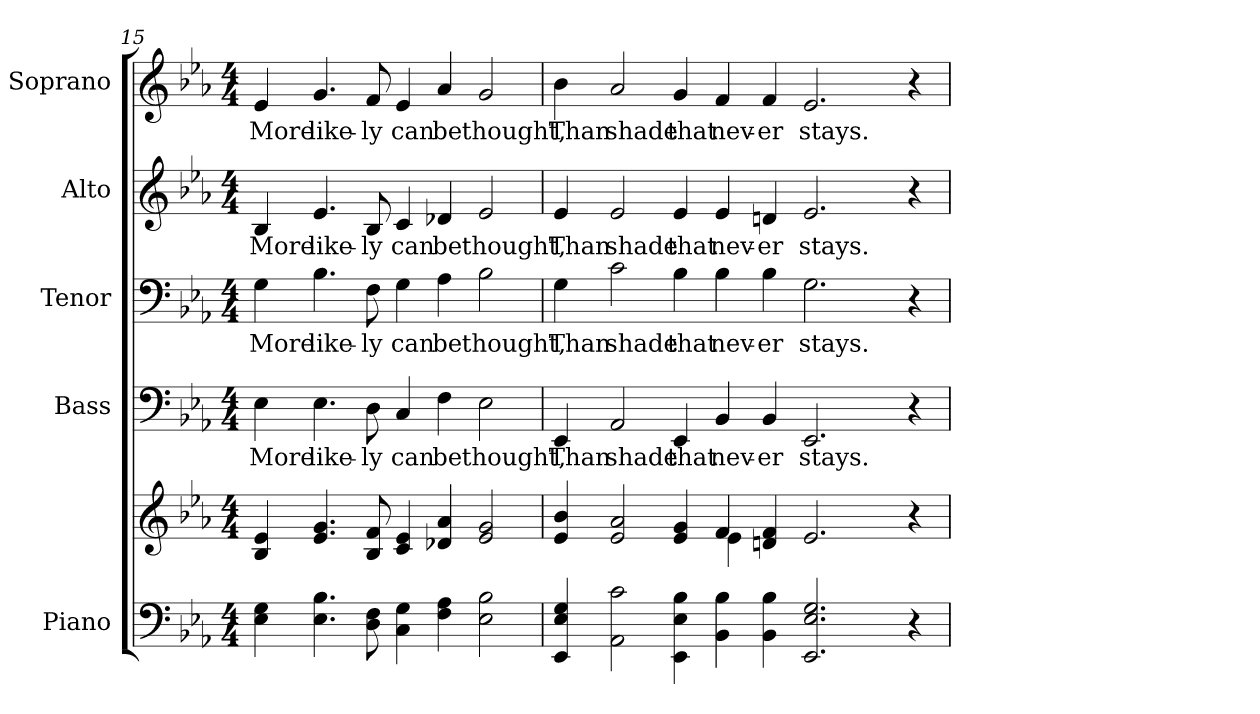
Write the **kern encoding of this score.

**kern	**kern	**kern	**text	**kern	**text	**kern	**text	**kern	**text
*part5	*part5	*part4	*part4	*part3	*part3	*part2	*part2	*part1	*part1
*staff6	*staff5	*staff4	*staff4	*staff3	*staff3	*staff2	*staff2	*staff1	*staff1
*I"Piano	*	*I"Bass	*	*I"Tenor	*	*I"Alto	*	*I"Soprano	*
*I'Pno.	*	*I'B.	*	*I'T.	*	*I'A.	*	*I'S.	*
!!LO:PB:g=z
*clefF4	*clefG2	*clefF4	*	*clefF4	*	*clefG2	*	*clefG2	*
*k[b-e-a-]	*k[b-e-a-]	*k[b-e-a-]	*	*k[b-e-a-]	*	*k[b-e-a-]	*	*k[b-e-a-]	*
*E-:	*E-:	*E-:	*	*E-:	*	*E-:	*	*E-:	*
*M4/4	*M4/4	*M4/4	*	*M4/4	*	*M4/4	*	*M4/4	*
=15	=15	=15	=15	=15	=15	=15	=15	=15	=15
!	!	!	!LO:LY:b:color=#000000	!	!	!	!	!	!
!	!	!	!	!	!LO:LY:b:color=#000000	!	!	!	!
!	!	!	!	!	!	!	!LO:LY:b:color=#000000	!	!
!	!	!	!	!	!	!	!	!	!LO:LY:b:color=#000000
4E-i\ 4Gi	4B-i/ 4e-i	4E-i\	More	4Gi\	More	4B-i/	More	4e-i/	More
!	!	!	!LO:LY:b:color=#000000	!	!	!	!	!	!
!	!	!	!	!	!LO:LY:b:color=#000000	!	!	!	!
!	!	!	!	!	!	!	!LO:LY:b:color=#000000	!	!
!	!	!	!	!	!	!	!	!	!LO:LY:b:color=#000000
4.E-i\ 4.B-i	4.e-i/ 4.gi	4.E-i\	like-	4.B-i\	like-	4.e-i/	like-	4.gi/	like-
!	!	!	!LO:LY:b:color=#000000	!	!	!	!	!	!
!	!	!	!	!	!LO:LY:b:color=#000000	!	!	!	!
!	!	!	!	!	!	!	!LO:LY:b:color=#000000	!	!
!	!	!	!	!	!	!	!	!	!LO:LY:b:color=#000000
8Di\ 8Fi	8B-i/ 8fi	8Di\	-ly	8Fi\	-ly	8B-i/	-ly	8fi/	-ly
!	!	!	!LO:LY:b:color=#000000	!	!	!	!	!	!
!	!	!	!	!	!LO:LY:b:color=#000000	!	!	!	!
!	!	!	!	!	!	!	!LO:LY:b:color=#000000	!	!
!	!	!	!	!	!	!	!	!	!LO:LY:b:color=#000000
4Ci\ 4Gi	4ci/ 4e-i	4Ci/	can	4Gi\	can	4ci/	can	4e-i/	can
!	!	!	!LO:LY:b:color=#000000	!	!	!	!	!	!
!	!	!	!	!	!LO:LY:b:color=#000000	!	!	!	!
!	!	!	!	!	!	!	!LO:LY:b:color=#000000	!	!
!	!	!	!	!	!	!	!	!	!LO:LY:b:color=#000000
4Fi\ 4A-i	4d-Xi/ 4a-i	4Fi\	be	4A-i\	be	4d-Xi/	be	4a-i/	be
!	!	!	!LO:LY:b:color=#000000	!	!	!	!	!	!
!	!	!	!	!	!LO:LY:b:color=#000000	!	!	!	!
!	!	!	!	!	!	!	!LO:LY:b:color=#000000	!	!
!	!	!	!	!	!	!	!	!	!LO:LY:b:color=#000000
2E-i\ 2B-i	2e-i/ 2gi	2E-i\	thought,	2B-i\	thought,	2e-i/	thought,	2gi/	thought,
!!LO:PB:g=z
=16	=16	=16	=16	=16	=16	=16	=16	=16	=16
*	*^	*	*	*	*	*	*	*	*
!	!	!	!	!LO:LY:b:color=#000000	!	!	!	!	!	!
!	!	!	!	!	!	!LO:LY:b:color=#000000	!	!	!	!
!	!	!	!	!	!	!	!	!LO:LY:b:color=#000000	!	!
!	!	!	!	!	!	!	!	!	!	!LO:LY:b:color=#000000
4EE-i/ 4E-i 4Gi	4e-i/ 4b-i	4ryy	4EE-i/	Than	4Gi\	Than	4e-i/	Than	4b-i\	Than
!	!	!	!	!LO:LY:b:color=#000000	!	!	!	!	!	!
!	!	!	!	!	!	!LO:LY:b:color=#000000	!	!	!	!
!	!	!	!	!	!	!	!	!LO:LY:b:color=#000000	!	!
!	!	!	!	!	!	!	!	!	!	!LO:LY:b:color=#000000
2AA-i\ 2ci	2e-i/ 2a-i	2ryy	2AA-i/	shade	2ci\	shade	2e-i/	shade	2a-i/	shade
!	!	!	!	!LO:LY:b:color=#000000	!	!	!	!	!	!
!	!	!	!	!	!	!LO:LY:b:color=#000000	!	!	!	!
!	!	!	!	!	!	!	!	!LO:LY:b:color=#000000	!	!
!	!	!	!	!	!	!	!	!	!	!LO:LY:b:color=#000000
4EE-i\ 4E-i 4B-i	4e-i/ 4gi	4ryy	4EE-i/	that	4B-i\	that	4e-i/	that	4gi/	that
!	!	!	!	!LO:LY:b:color=#000000	!	!	!	!	!	!
!	!	!	!	!	!	!LO:LY:b:color=#000000	!	!	!	!
!	!	!	!	!	!	!	!	!LO:LY:b:color=#000000	!	!
!	!	!	!	!	!	!	!	!	!	!LO:LY:b:color=#000000
4BB-i\ 4B-i	4fi/	4e-i\	4BB-i/	nev-	4B-i\	nev-	4e-i/	nev-	4fi/	nev-
!	!	!	!	!LO:LY:b:color=#000000	!	!	!	!	!	!
!	!	!	!	!	!	!LO:LY:b:color=#000000	!	!	!	!
!	!	!	!	!	!	!	!	!LO:LY:b:color=#000000	!	!
!	!	!	!	!	!	!	!	!	!	!LO:LY:b:color=#000000
4BB-i\ 4B-i	4dni/ 4fi	4ryy	4BB-i/	-er	4B-i\	-er	4dni/	-er	4fi/	-er
!	!	!	!	!LO:LY:b:color=#000000	!	!	!	!	!	!
!	!	!	!	!	!	!LO:LY:b:color=#000000	!	!	!	!
!	!	!	!	!	!	!	!	!LO:LY:b:color=#000000	!	!
!	!	!	!	!	!	!	!	!	!	!LO:LY:b:color=#000000
2.EE-i/ 2.E-i 2.Gi	2.e-i/	2ryy	2.EE-i/	stays.	2.Gi\	stays.	2.e-i/	stays.	2.e-i/	stays.
.	.	4ryy	.	.	.	.	.	.	.	.
4r	4r	4ryy	4r	.	4r	.	4r	.	4r	.
*	*v	*v	*	*	*	*	*	*	*	*
=	=	=	=	=	=	=	=	=	=
*-	*-	*-	*-	*-	*-	*-	*-	*-	*-
